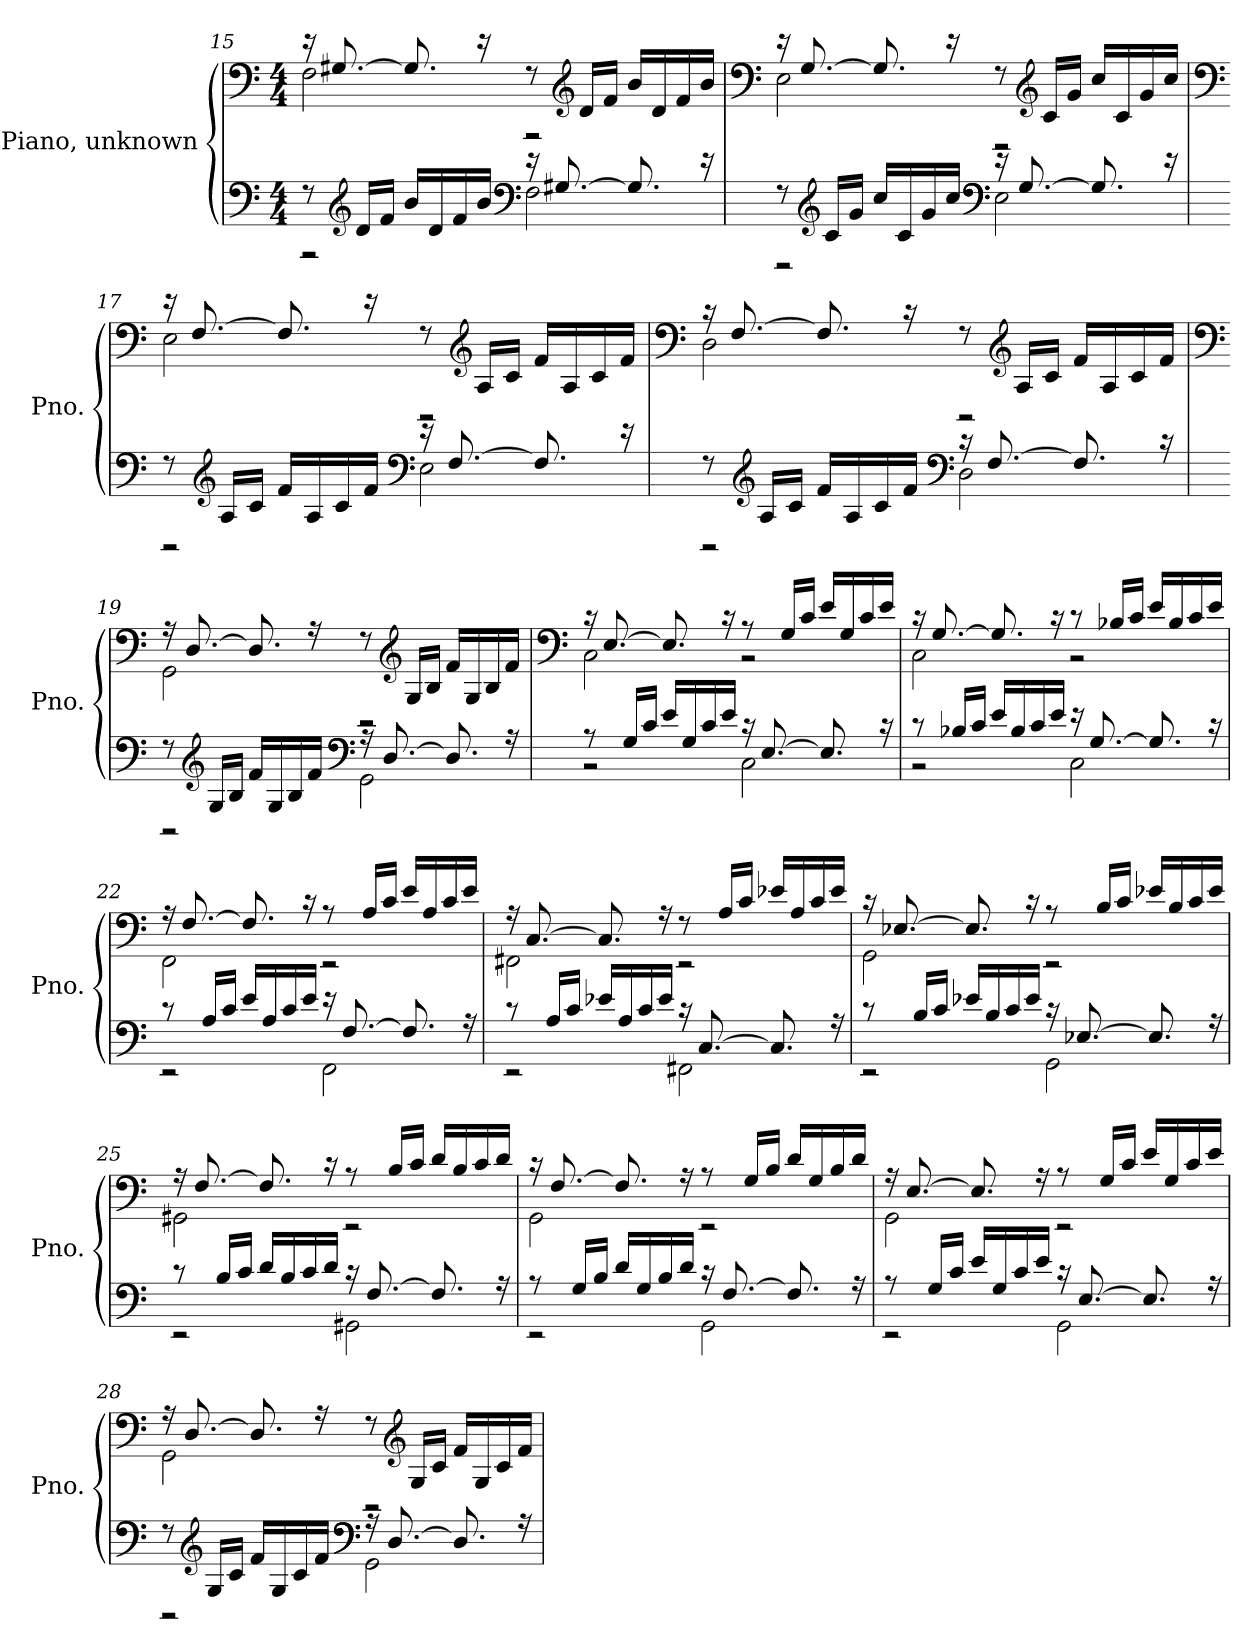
**kern	**kern
*part1	*part1
*staff2	*staff1
*I"Piano, unknown	*
*I'Pno.	*
!!LO:LB:g=z
*clefF4	*clefF4
*k[]	*k[]
*M4/4	*M4/4
=15	=15
*^	*^
8r	2r	16r	2F\
.	.	[8.G#X/	.
*clefG2	*	*	*
16d/LL	.	.	.
16f/JJ	.	.	.
16b/LL	.	8.G#/]	.
16d/	.	.	.
16f/	.	.	.
16b/JJ	.	16r	.
*clefF4	*	*	*
16r	2F\	8r	2r
[8.G#X/	.	.	.
*	*	*clefG2	*
.	.	16d/LL	.
.	.	16f/JJ	.
8.G#/]	.	16b/LL	.
.	.	16d/	.
.	.	16f/	.
16r	.	16b/JJ	.
=16	=16	=16	=16
*	*	*clefF4	*
8r	2r	16r	2E\
.	.	[8.G/	.
*clefG2	*	*	*
16c/LL	.	.	.
16g/JJ	.	.	.
16cc/LL	.	8.G/]	.
16c/	.	.	.
16g/	.	.	.
16cc/JJ	.	16r	.
*clefF4	*	*	*
16r	2E\	8r	2r
[8.G/	.	.	.
*	*	*clefG2	*
.	.	16c/LL	.
.	.	16g/JJ	.
8.G/]	.	16cc/LL	.
.	.	16c/	.
.	.	16g/	.
16r	.	16cc/JJ	.
!!LO:PB:g=z	!!
=17	=17	=17	=17
*	*	*clefF4	*
8r	2r	16r	2E\
.	.	[8.F/	.
*clefG2	*	*	*
16A/LL	.	.	.
16c/JJ	.	.	.
16f/LL	.	8.F/]	.
16A/	.	.	.
16c/	.	.	.
16f/JJ	.	16r	.
*clefF4	*	*	*
16r	2E\	8r	2r
[8.F/	.	.	.
*	*	*clefG2	*
.	.	16A/LL	.
.	.	16c/JJ	.
8.F/]	.	16f/LL	.
.	.	16A/	.
.	.	16c/	.
16r	.	16f/JJ	.
=18	=18	=18	=18
*	*	*clefF4	*
8r	2r	16r	2D\
.	.	[8.F/	.
*clefG2	*	*	*
16A/LL	.	.	.
16c/JJ	.	.	.
16f/LL	.	8.F/]	.
16A/	.	.	.
16c/	.	.	.
16f/JJ	.	16r	.
*clefF4	*	*	*
16r	2D\	8r	2r
[8.F/	.	.	.
*	*	*clefG2	*
.	.	16A/LL	.
.	.	16c/JJ	.
8.F/]	.	16f/LL	.
.	.	16A/	.
.	.	16c/	.
16r	.	16f/JJ	.
!!LO:LB:g=z	!!
=19	=19	=19	=19
*	*	*clefF4	*
8r	2r	16r	2GG\
.	.	[8.D/	.
*clefG2	*	*	*
16G/LL	.	.	.
16B/JJ	.	.	.
16f/LL	.	8.D/]	.
16G/	.	.	.
16B/	.	.	.
16f/JJ	.	16r	.
*clefF4	*	*	*
16r	2GG\	8r	2r
[8.D/	.	.	.
*	*	*clefG2	*
.	.	16G/LL	.
.	.	16B/JJ	.
8.D/]	.	16f/LL	.
.	.	16G/	.
.	.	16B/	.
16r	.	16f/JJ	.
=20	=20	=20	=20
*	*	*clefF4	*
8r	2r	16r	2C\
.	.	[8.E/	.
16G/LL	.	.	.
16c/JJ	.	.	.
16e/LL	.	8.E/]	.
16G/	.	.	.
16c/	.	.	.
16e/JJ	.	16r	.
16r	2C\	8r	2r
[8.E/	.	.	.
.	.	16G/LL	.
.	.	16c/JJ	.
8.E/]	.	16e/LL	.
.	.	16G/	.
.	.	16c/	.
16r	.	16e/JJ	.
!!LO:LB:g=z	!!
=21	=21	=21	=21
8r	2r	16r	2C\
.	.	[8.G/	.
16B-X/LL	.	.	.
16c/JJ	.	.	.
16e/LL	.	8.G/]	.
16B-/	.	.	.
16c/	.	.	.
16e/JJ	.	16r	.
16r	2C\	8r	2r
[8.G/	.	.	.
.	.	16B-X/LL	.
.	.	16c/JJ	.
8.G/]	.	16e/LL	.
.	.	16B-/	.
.	.	16c/	.
16r	.	16e/JJ	.
=22	=22	=22	=22
8r	2r	16r	2FF\
.	.	[8.F/	.
16A/LL	.	.	.
16c/JJ	.	.	.
16e/LL	.	8.F/]	.
16A/	.	.	.
16c/	.	.	.
16e/JJ	.	16r	.
16r	2FF\	8r	2r
[8.F/	.	.	.
.	.	16A/LL	.
.	.	16c/JJ	.
8.F/]	.	16e/LL	.
.	.	16A/	.
.	.	16c/	.
16r	.	16e/JJ	.
!!LO:LB:g=z	!!
=23	=23	=23	=23
8r	2r	16r	2FF#X\
.	.	[8.C/	.
16A/LL	.	.	.
16c/JJ	.	.	.
16e-X/LL	.	8.C/]	.
16A/	.	.	.
16c/	.	.	.
16e-/JJ	.	16r	.
16r	2FF#X\	8r	2r
[8.C/	.	.	.
.	.	16A/LL	.
.	.	16c/JJ	.
8.C/]	.	16e-X/LL	.
.	.	16A/	.
.	.	16c/	.
16r	.	16e-/JJ	.
=24	=24	=24	=24
8r	2r	16r	2GG\
.	.	[8.E-X/	.
16B/LL	.	.	.
16c/JJ	.	.	.
16e-X/LL	.	8.E-/]	.
16B/	.	.	.
16c/	.	.	.
16e-/JJ	.	16r	.
16r	2GG\	8r	2r
[8.E-X/	.	.	.
.	.	16B/LL	.
.	.	16c/JJ	.
8.E-/]	.	16e-X/LL	.
.	.	16B/	.
.	.	16c/	.
16r	.	16e-/JJ	.
!!LO:LB:g=z	!!
=25	=25	=25	=25
8r	2r	16r	2GG#X\
.	.	[8.F/	.
16B/LL	.	.	.
16c/JJ	.	.	.
16d/LL	.	8.F/]	.
16B/	.	.	.
16c/	.	.	.
16d/JJ	.	16r	.
16r	2GG#X\	8r	2r
[8.F/	.	.	.
.	.	16B/LL	.
.	.	16c/JJ	.
8.F/]	.	16d/LL	.
.	.	16B/	.
.	.	16c/	.
16r	.	16d/JJ	.
=26	=26	=26	=26
8r	2r	16r	2GG\
.	.	[8.F/	.
16G/LL	.	.	.
16B/JJ	.	.	.
16d/LL	.	8.F/]	.
16G/	.	.	.
16B/	.	.	.
16d/JJ	.	16r	.
16r	2GG\	8r	2r
[8.F/	.	.	.
.	.	16G/LL	.
.	.	16B/JJ	.
8.F/]	.	16d/LL	.
.	.	16G/	.
.	.	16B/	.
16r	.	16d/JJ	.
!!LO:LB:g=z	!!
=27	=27	=27	=27
8r	2r	16r	2GG\
.	.	[8.E/	.
16G/LL	.	.	.
16c/JJ	.	.	.
16e/LL	.	8.E/]	.
16G/	.	.	.
16c/	.	.	.
16e/JJ	.	16r	.
16r	2GG\	8r	2r
[8.E/	.	.	.
.	.	16G/LL	.
.	.	16c/JJ	.
8.E/]	.	16e/LL	.
.	.	16G/	.
.	.	16c/	.
16r	.	16e/JJ	.
=28	=28	=28	=28
8r	2r	16r	2GG\
.	.	[8.D/	.
*clefG2	*	*	*
16G/LL	.	.	.
16c/JJ	.	.	.
16f/LL	.	8.D/]	.
16G/	.	.	.
16c/	.	.	.
16f/JJ	.	16r	.
*clefF4	*	*	*
16r	2GG\	8r	2r
[8.D/	.	.	.
*	*	*clefG2	*
.	.	16G/LL	.
.	.	16c/JJ	.
8.D/]	.	16f/LL	.
.	.	16G/	.
.	.	16c/	.
16r	.	16f/JJ	.
*v	*v	*	*
*	*v	*v
=	=
*-	*-
